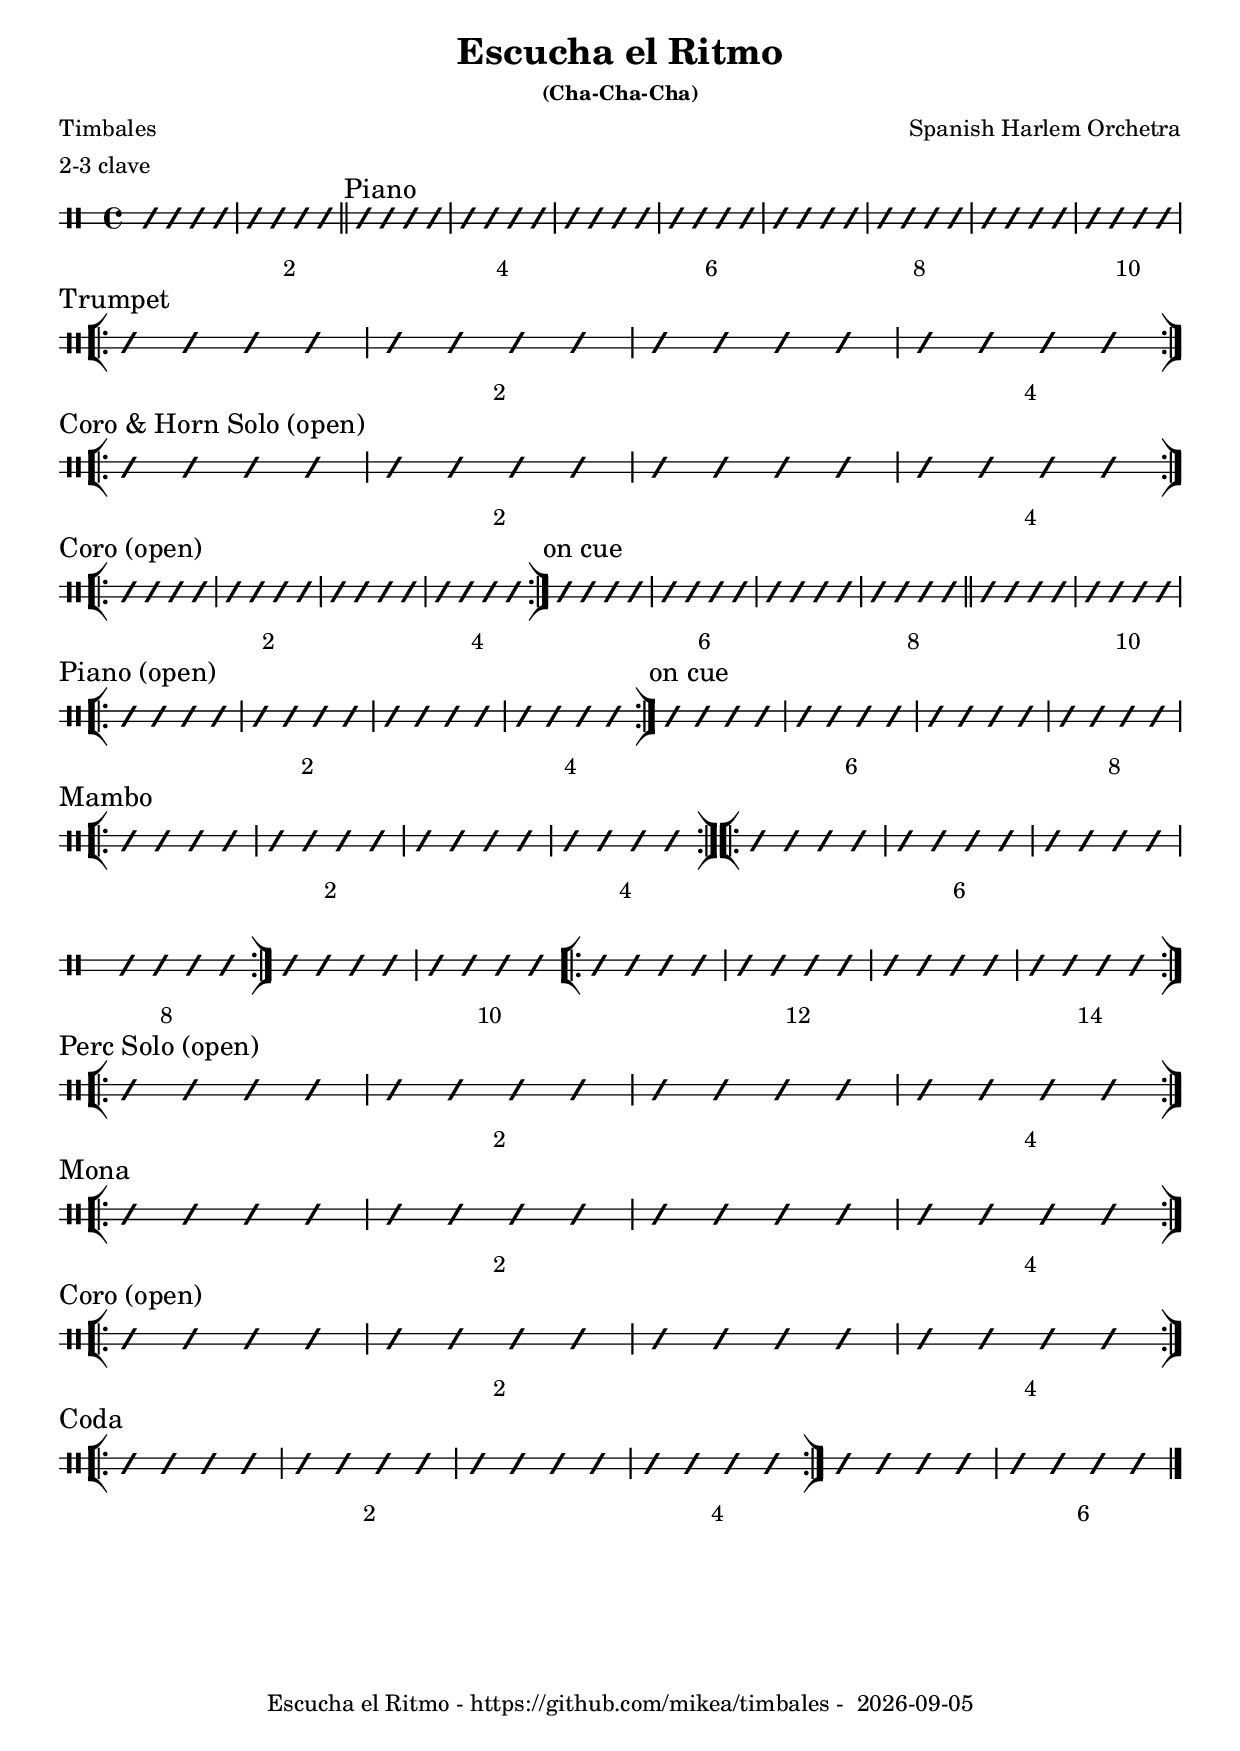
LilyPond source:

\version "2.24.2"
\include "common/all.ly"
\include "charts/common.ly"

date = #(strftime "%Y-%m-%d" (localtime (current-time)))

\header {
  title = "Escucha el Ritmo"
  subsubtitle = "(Cha-Cha-Cha)"
  composer = "Spanish Harlem Orchetra"
  poet = "Timbales"
  meter = "2-3 clave"
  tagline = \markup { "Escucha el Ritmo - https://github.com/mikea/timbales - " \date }
}

sect = #(define-music-function (text) (string?)
  #{
    \rbar
    \break
    \sectionLabel \markup { #text }
  #}
)

\newTimbalesStaff <<
    \newDrumVoiceOne \drummode { 
        \override Score.BarNumber.break-visibility = ##(#f #t #t)

        % intro
        \comp #4 | \comp #4 |
        \bar "||"

        \sectionLabel "Piano"
        \comp #4 | \comp #4 | \comp #4 | \comp #4 |
        \comp #4 | \comp #4 | \comp #4 | \comp #4 |


        \sect "Trumpet"
        \bar "[|:-|"
        \comp #4 | \comp #4 | \comp #4 | \comp #4 |
        \bar ":|][|:" 

        \sect "Coro & Horn Solo (open)"
        \comp #4 | \comp #4 | \comp #4 | \comp #4 |
        \bar ":|]"

        \sect "Coro (open)"
        \bar ":|][|:" 
        \comp #4 | \comp #4 | \comp #4 | \comp #4 |
        \bar ":|]"
        \sectionLabel "on cue"
        \comp #4 | \comp #4 | \comp #4 | \comp #4 |
        \bar "||"
        \comp #4 | \comp #4 |

        \sect "Piano (open)"
        \bar "[|:-|"
        \comp #4 | \comp #4 | \comp #4 | \comp #4 |
        \bar ":|]"
        \sectionLabel "on cue"
        \comp #4 | \comp #4 | \comp #4 | \comp #4 |
        \bar "||"


        \sect "Mambo"
        \bar "[|:-|"
        \comp #4 | \comp #4 | \comp #4 | \comp #4 |
        \bar ":|][|:" 
        \comp #4 | \comp #4 | \comp #4 | \comp #4 |
        \bar ":|]"
        \comp #4 | \comp #4 |
        \bar "[|:-|"
        \comp #4 | \comp #4 | \comp #4 | \comp #4 |
        \bar ":|][|:" 

        \sect "Perc Solo (open)"
        \comp #4 | \comp #4 | \comp #4 | \comp #4 |
        \bar ":|][|:" 

        \sect "Mona"
        \comp #4 | \comp #4 | \comp #4 | \comp #4 |
        \bar ":|][|:" 

        \sect "Coro (open)"
        \comp #4 | \comp #4 | \comp #4 | \comp #4 |
        \bar ":|][|:" 

        \sect "Coda"
        \comp #4 | \comp #4 | \comp #4 | \comp #4 |
        \bar ":|]"

        \comp #4 | \comp #4 | 
        
        \fine
    }
>>
